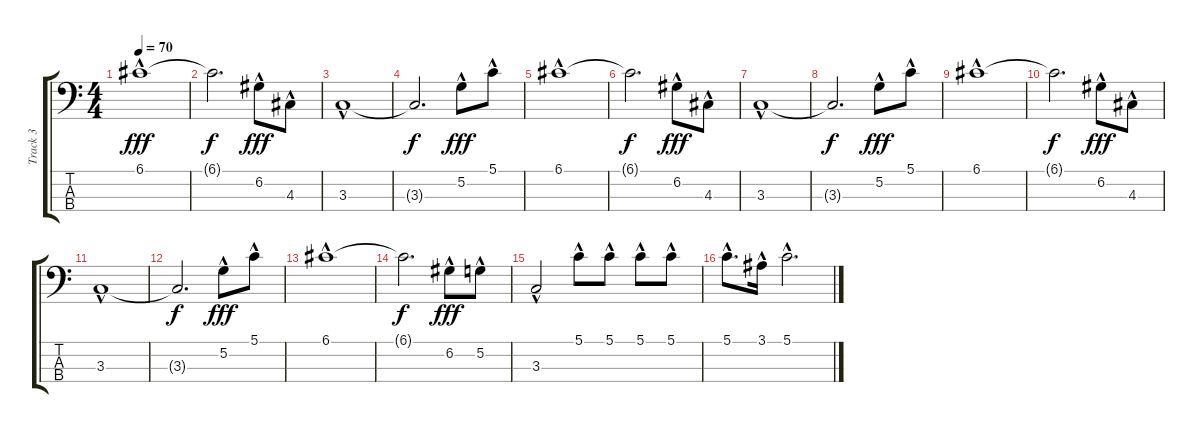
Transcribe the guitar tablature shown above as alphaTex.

\track ("Track 3" "Track 3") {instrument acousticbass}
\staff {score tabs}
\tuning (G2 D2 A1 E1) {hide}
\ts (4 4)
\tempo 70
\clef f4
\ks c
6.1{hac}.1{dy fff} |
6.1{t}.2{d dy f} 6.2{hac}.8{dy fff} 4.3{hac}.8 |
3.3{hac}.1 |
3.3{t}.2{d dy f} 5.2{hac}.8{dy fff} 5.1{hac}.8 |
6.1{hac}.1 |
6.1{t}.2{d dy f} 6.2{hac}.8{dy fff} 4.3{hac}.8 |
3.3{hac}.1 |
3.3{t}.2{d dy f} 5.2{hac}.8{dy fff} 5.1{hac}.8 |
6.1{hac}.1 |
6.1{t}.2{d dy f} 6.2{hac}.8{dy fff} 4.3{hac}.8 |
3.3{hac}.1 |
3.3{t}.2{d dy f} 5.2{hac}.8{dy fff} 5.1{hac}.8 |
6.1{hac}.1 |
6.1{t}.2{d dy f} 6.2{hac}.8{dy fff} 5.2{hac}.8 |
3.3{hac}.2 5.1{hac}.8 5.1{hac}.8 5.1{hac}.8 5.1{hac}.8 |
5.1{hac}.8{d} 3.1{hac}.16 5.1{hac}.2{d}
